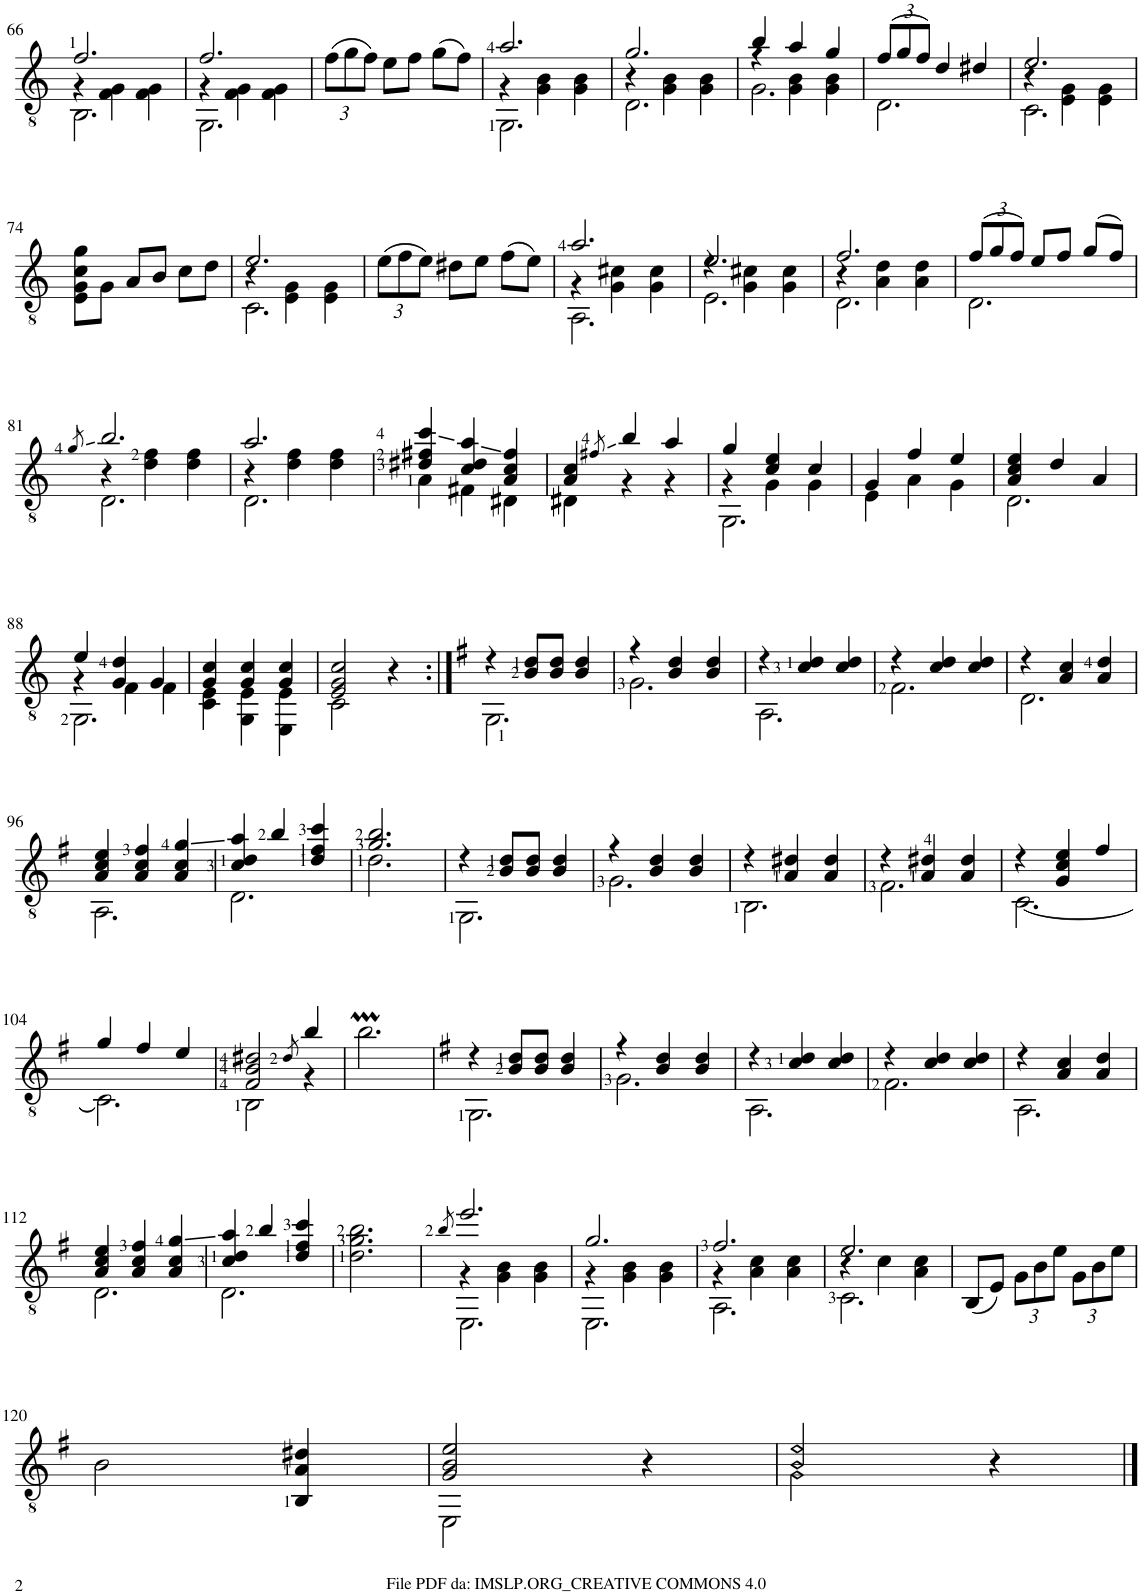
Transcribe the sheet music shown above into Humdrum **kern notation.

**kern
*part1
*staff1
*I"Guitar
*I'Guit.
!!LO:PB:g=z
*clefGv2
*k[]
*M3/4
=66
*^
*	*^
2.f/	4r	2.BB\
.	4F\ 4G\	.
.	4F\ 4G\	.
=67	=67	=67
2.f/	4r	2.GG\
.	4F\ 4G\	.
.	4F\ 4G\	.
*v	*v	*v
=68
*Xbrackettup
(12f\L
12g\
12f\J)
8e\L
8f\J
(8g\L
8f\J)
=69
*^
*	*^
2.a/	4r	2.GG\
.	4G\ 4B\	.
.	4G\ 4B\	.
=70	=70	=70
2.g/	4r	2.D\
.	4G\ 4B\	.
.	4G\ 4B\	.
=71	=71	=71
4b/	4r	2.G\
4a/	4G\ 4B\	.
4g/	4G\ 4B\	.
*	*v	*v
=72	=72
(12f/L	2.D\
12g/	.
12f/J)	.
4d/	.
4d#X/	.
=73	=73
*	*^
2.e/	4r	2.C\
.	4E\ 4G\	.
.	4E\ 4G\	.
*v	*v	*v
!!LO:LB:g=z
=74
8E\ 8G\ 8c\ 8g\L
8G\J
8A/L
8B/J
8c\L
8d\J
=75
*^
*	*^
2.e/	4r	2.C\
.	4E\ 4G\	.
.	4E\ 4G\	.
*v	*v	*v
=76
(12e\L
12f\
12e\J)
8d#X\L
8e\J
(8f\L
8e\J)
=77
*^
*	*^
2.a/	4r	2.AA\
.	4G\ 4c#X\	.
.	4G\ 4c#\	.
=78	=78	=78
2.e/	4r	2.E\
.	4G\ 4c#X\	.
.	4G\ 4c#\	.
=79	=79	=79
2.f/	4r	2.D\
.	4A\ 4d\	.
.	4A\ 4d\	.
*	*v	*v
=80	=80
(12f/L	2.D\
12g/	.
12f/J)	.
8e/L	.
8f/J	.
(8g/L	.
8f/J)	.
*v	*v
!!LO:LB:g=z
=81
8qg/
*^
*	*^
2.b/	4r	2.D\
.	4d\ 4f\	.
.	4d\ 4f\	.
=82	=82	=82
2.a/	4r	2.D\
.	4d\ 4f\	.
.	4d\ 4f\	.
*	*v	*v
=83	=83
4d#X/ 4f#X/ 4cc/	4A\
4c/ 4d#/ 4a/	4F#X\
4A/ 4c/ 4f#/	4D#X\
=84	=84
4A/ 4c/	4D#X\
8qf#X/	.
4b/	4r
4a/	4r
=85	=85
*	*^
4g/	4r	2.GG\
4c/ 4e/	4G\	.
4c/	4G\	.
*	*v	*v
=86	=86
4G/	4E\
4f/	4A\
4e/	4G\
=87	=87
4A/ 4c/ 4e/	2.D\
4d/	.
4A/	.
!!LO:LB:g=z	!!
=88	=88
*	*^
4e/	4r	2.GG\
4G/ 4d/	4F\	.
4G/	4F\	.
*	*v	*v
=89	=89
4G/ 4c/	4C\ 4E\
4G/ 4c/	4GG\ 4E\
4G/ 4c/	4EE\ 4E\
=90	=90
2E/ 2G/ 2c/	2C\
4r	4ryy
=91:|!	=91:|!
*k[f#]	*
4r	2.GG\
8B/ 8d/L	.
8B/ 8d/J	.
4B/ 4d/	.
=92	=92
4r	2.G\
4B/ 4d/	.
4B/ 4d/	.
=93	=93
4r	2.AA\
4c/ 4d/	.
4c/ 4d/	.
=94	=94
4r	2.F#\
4c/ 4d/	.
4c/ 4d/	.
=95	=95
4r	2.D\
4A/ 4c/	.
4A/ 4d/	.
!!LO:LB:g=z	!!
=96	=96
4A/ 4c/ 4e/	2.AA\
4A/ 4c/ 4f#/	.
4A/ 4c/ 4g/	.
=97	=97
4c/ 4d/ 4a/	2.D\
4b/	.
4d/ 4f#/ 4cc/	.
=98	=98
2.g/ 2.b/	2.d\
=99	=99
4r	2.GG\
8B/ 8d/L	.
8B/ 8d/J	.
4B/ 4d/	.
=100	=100
4r	2.G\
4B/ 4d/	.
4B/ 4d/	.
=101	=101
4r	2.BB\
4A/ 4d#X/	.
4A/ 4d#/	.
=102	=102
4r	2.F#\
4A/ 4d#X/	.
4A/ 4d#/	.
=103	=103
4r	[2.C\
4G/ 4c/ 4e/	.
4f#/	.
!!LO:LB:g=z	!!
=104	=104
4g/	2.C\]
4f#/	.
4e/	.
=105	=105
2F#/ 2B/ 2d#X/	2BB\
8qd#/	.
4b/	4r
*v	*v
=106
2.bm\
=107
*k[f#]
*^
4r	2.GG\
8B/ 8d/L	.
8B/ 8d/J	.
4B/ 4d/	.
=108	=108
4r	2.G\
4B/ 4d/	.
4B/ 4d/	.
=109	=109
4r	2.AA\
4c/ 4d/	.
4c/ 4d/	.
=110	=110
4r	2.F#\
4c/ 4d/	.
4c/ 4d/	.
=111	=111
4r	2.AA\
4A/ 4c/	.
4A/ 4d/	.
!!LO:LB:g=z	!!
=112	=112
4A/ 4c/ 4e/	2.D\
4A/ 4c/ 4f#/	.
4A/ 4c/ 4g/	.
=113	=113
4c/ 4d/ 4a/	2.D\
4b/	.
4d/ 4f#/ 4cc/	.
*v	*v
=114
2.d\ 2.g\ 2.b\
=115
8qb/
*^
*	*^
2.ee/	4r	2.EE\
.	4G\ 4B\	.
.	4G\ 4B\	.
=116	=116	=116
2.g/	4r	2.EE\
.	4G\ 4B\	.
.	4G\ 4B\	.
=117	=117	=117
2.f#/	4r	2.AA\
.	4A\ 4c\	.
.	4A\ 4c\	.
=118	=118	=118
2.e/	4r	2.C\
.	4c\	.
.	4A\ 4c\	.
*v	*v	*v
=119
(8BB/L
8E/J)
12G\L
12B\
12e\J
12G\L
12B\
12e\J
!!LO:LB:g=z
=120
2B\
4BB/ 4A/ 4d#X/
=121
*^
2G/ 2B/ 2e/	2EE\
4r	4ryy
=122	=122
2B/ 2e/	2G\
4r	4ryy
*v	*v
==
*-
